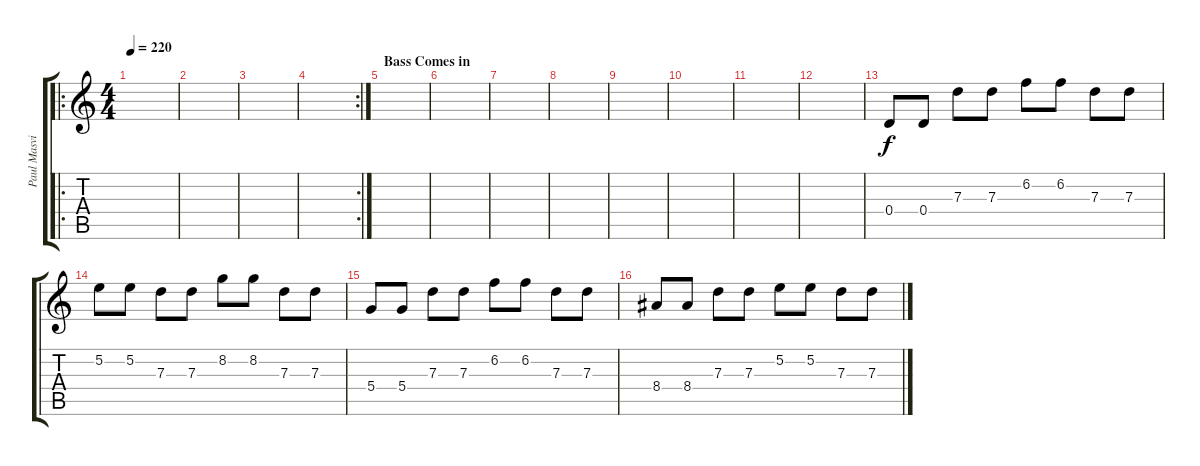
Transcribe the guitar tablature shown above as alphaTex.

\track ("Paul Masvidal" "Paul Masvi") {instrument distortionguitar}
\staff {score tabs}
\tuning (E4 B3 G3 D3 A2 E2) {hide}
\ro
\ts (4 4)
\tempo 220
\clef g2
\ks c
|
|
|
\rc 2
|
\section ("" "Bass Comes in")
|
|
|
|
|
|
|
|
0.4.8{instrument acousticguitarsteel} 0.4.8 7.3.8 7.3.8 6.2.8 6.2.8 7.3.8 7.3.8 |
5.2.8 5.2.8 7.3.8 7.3.8 8.2.8 8.2.8 7.3.8 7.3.8 |
5.4.8 5.4.8 7.3.8 7.3.8 6.2.8 6.2.8 7.3.8 7.3.8 |
8.4.8 8.4.8 7.3.8 7.3.8 5.2.8 5.2.8 7.3.8 7.3.8
